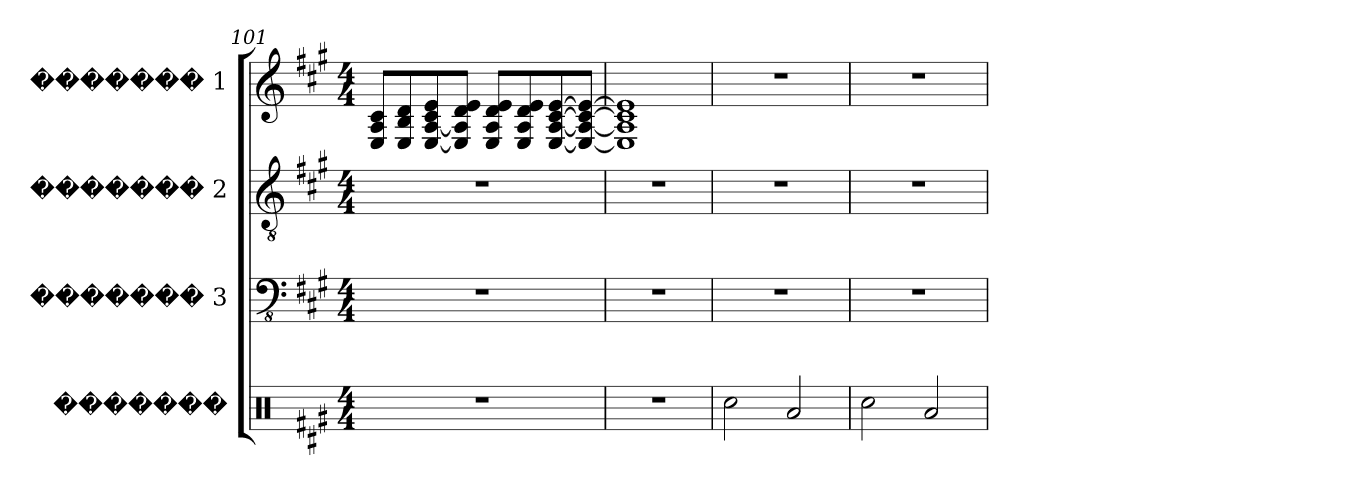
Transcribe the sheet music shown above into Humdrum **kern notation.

**kern	**kern	**kern	**kern
*part4	*part3	*part2	*part1
*staff4	*staff3	*staff2	*staff1
*I"�������	*I"������� 3	*I"������� 2	*I"������� 1
*clefX	*clefFv4	*clefGv2	*clefG2
*k[f#c#g#]	*k[f#c#g#]	*k[f#c#g#]	*k[f#c#g#]
*M4/4	*M4/4	*M4/4	*M4/4
*MM25	*MM25	*MM25	*MM25
=101	=101	=101	=101
1r	1r	1r	8E/ 8A/ 8c#/L
.	.	.	8E/ 8B/ 8d/
.	.	.	[8E/ [8A/ 8c#/ 8e/
.	.	.	8E/] 8A/] 8d/ 8e/J
.	.	.	8E/ 8A/ 8d/ 8e/L
.	.	.	8E/ 8A/ 8d/ 8e/
.	.	.	[8E/ [8A/ [8c#/ [8e/
.	.	.	8E/_ 8A/_ 8c#/_ 8e/_J
=102	=102	=102	=102
*	*	*	*MM230
1r	1r	1r	1E] 1A] 1c#] 1e]
=103	=103	=103	=103
2Rcc\	1r	1r	1r
2Ra/	.	.	.
=104	=104	=104	=104
2Rcc\	1r	1r	1r
2Ra/	.	.	.
=	=	=	=
*-	*-	*-	*-
